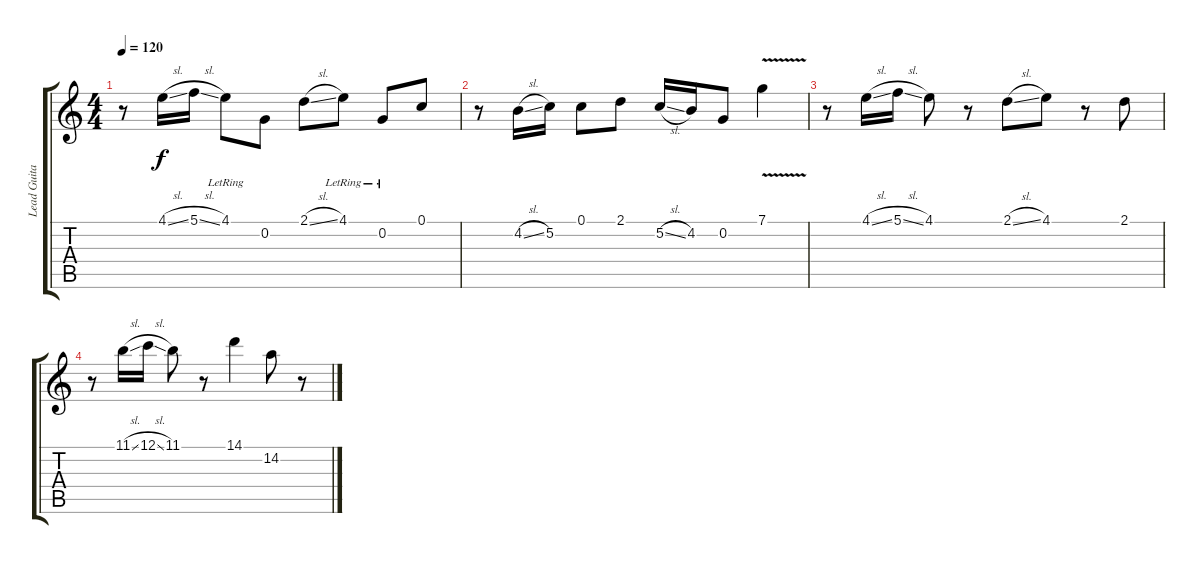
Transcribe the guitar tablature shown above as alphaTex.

\track ("Lead Guitar" "Lead Guita") {instrument electricguitarjazz}
\staff {score tabs}
\tuning (C4 G3 F3 C3 A2 F2) {hide}
\ts (4 4)
\tempo 120
\clef g2
\ks c
r.8{dy f} 4.1{sl}.16 5.1{sl}.16 4.1{lr}.8 0.2.8 2.1{sl}.8 4.1{lr}.8 0.2{lr}.8 0.1.8 |
r.8 4.2{sl}.16 5.2.16 0.1.8 2.1.8 5.2{sl}.16 4.2.16 0.2.8 7.1{v}.4 |
r.8 4.1{sl}.16 5.1{sl}.16 4.1.8 r.8 2.1{sl}.8 4.1.8 r.8 2.1.8 |
r.8 11.1{sl}.16 12.1{sl}.16 11.1.8 r.8 14.1.4 14.2.8 r.8
